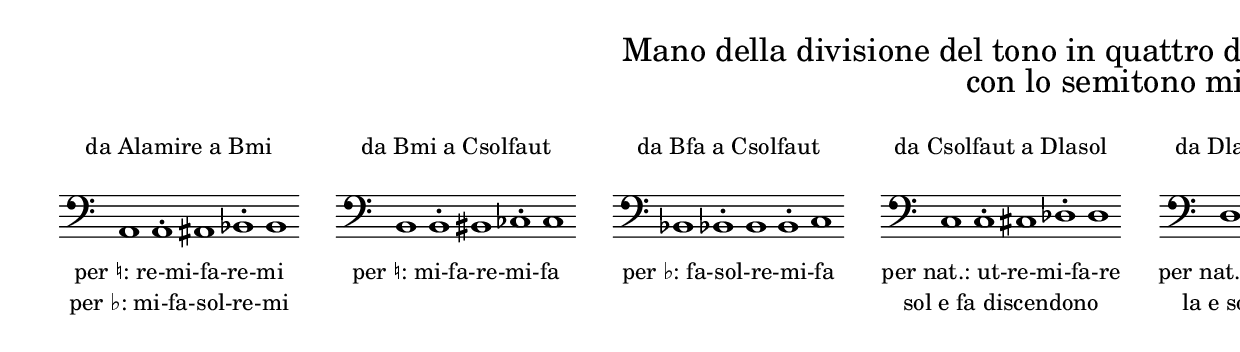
\version "2.22.2"

% Auto generated file

\header {
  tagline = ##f
}

dot = {
   \once \override Script.add-stem-support = ##f
   \once \override Script.toward-stem-shift = 0
   \once \override Script.skyline-horizontal-padding = 0
   \once \override Script.direction = 1
   \once \override Script.font-size = 1
}

\markup {
  \center-column {
    \line {
      \center-align
      \fontsize#3 { \concat { \normal-text "Mano della divisione del tono in quattro diesis enarmonici ascendenti"} }
    }\line {
      \center-align
      \fontsize#3 { \concat { \normal-text "con lo semitono minore"} }
    }
    \line {
      \center-column {
        \null
        \line {
          \left-align {  \normal-text "da Alamire a Bmi" }
        }

        \null
        \line {
          \score {
            <<
              \new Staff \with { instrumentName = ""} {
                \override Staff.TimeSignature.stencil = ##f
                \override Staff.NoteHead.style = #'baroque
                \accidentalStyle Score.forget
                \cadenzaOn
                \clef "bass" a,1 
                \dot a,1-. 
                ais,1 
                \dot bes,1-. 
                b,1 
                \cadenzaOff
              }
            >>
            \layout {
              \context {
                \Score
                \override SpacingSpanner.common-shortest-duration = #(ly:make-moment 1)
              }
            }
          }
        }
        \null
        \line {
          \left-align {  \normal-text "per ♮: re-mi-fa-re-mi" }
        }
        \line {
          \left-align {  \normal-text "per ♭: mi-fa-sol-re-mi" }
        }

      }
      \hspace #3 
      \center-column {
        \null
        \line {
          \left-align {  \normal-text "da Bmi a Csolfaut" }
        }

        \null
        \line {
          \score {
            <<
              \new Staff \with { instrumentName = ""} {
                \override Staff.TimeSignature.stencil = ##f
                \override Staff.NoteHead.style = #'baroque
                \accidentalStyle Score.forget
                \cadenzaOn
                \clef "bass" b,1 
                \dot b,1-. 
                bis,1 
                \dot ces1-. 
                c1 
                \cadenzaOff
              }
            >>
            \layout {
              \context {
                \Score
                \override SpacingSpanner.common-shortest-duration = #(ly:make-moment 1)
              }
            }
          }
        }
        \null
        \line {
          \left-align {  \normal-text "per ♮: mi-fa-re-mi-fa" }
        }

      }
      \hspace #3 
      \center-column {
        \null
        \line {
          \left-align {  \normal-text "da Bfa a Csolfaut" }
        }

        \null
        \line {
          \score {
            <<
              \new Staff \with { instrumentName = ""} {
                \override Staff.TimeSignature.stencil = ##f
                \override Staff.NoteHead.style = #'baroque
                \accidentalStyle Score.forget
                \cadenzaOn
                \clef "bass" bes,1 
                \dot bes,1-. 
                b,1 
                \dot b,1-. 
                c1 
                \cadenzaOff
              }
            >>
            \layout {
              \context {
                \Score
                \override SpacingSpanner.common-shortest-duration = #(ly:make-moment 1)
              }
            }
          }
        }
        \null
        \line {
          \left-align {  \normal-text "per ♭: fa-sol-re-mi-fa" }
        }

      }
      \hspace #3 
      \center-column {
        \null
        \line {
          \left-align {  \normal-text "da Csolfaut a Dlasol" }
        }

        \null
        \line {
          \score {
            <<
              \new Staff \with { instrumentName = ""} {
                \override Staff.TimeSignature.stencil = ##f
                \override Staff.NoteHead.style = #'baroque
                \accidentalStyle Score.forget
                \cadenzaOn
                \clef "bass" c1 
                \dot c1-. 
                cis1 
                \dot des1-. 
                d1 
                \cadenzaOff
              }
            >>
            \layout {
              \context {
                \Score
                \override SpacingSpanner.common-shortest-duration = #(ly:make-moment 1)
              }
            }
          }
        }
        \null
        \line {
          \left-align {  \normal-text "per nat.: ut-re-mi-fa-re" }
        }
        \line {
          \left-align {  \normal-text "sol e fa discendono" }
        }

      }
      \hspace #3 
      \center-column {
        \null
        \line {
          \left-align {  \normal-text "da Dlasolre a Elami" }
        }

        \null
        \line {
          \score {
            <<
              \new Staff \with { instrumentName = ""} {
                \override Staff.TimeSignature.stencil = ##f
                \override Staff.NoteHead.style = #'baroque
                \accidentalStyle Score.forget
                \cadenzaOn
                \clef "bass" d1 
                \dot d1-. 
                dis1 
                \dot es1-. 
                \dot e1-. 
                \cadenzaOff
              }
            >>
            \layout {
              \context {
                \Score
                \override SpacingSpanner.common-shortest-duration = #(ly:make-moment 1)
              }
            }
          }
        }
        \null
        \line {
          \left-align {  \normal-text "per nat.: re-mi-fa-re-mi" }
        }
        \line {
          \left-align {  \normal-text "la e sol discendono" }
        }

      }
      \hspace #3 
      \center-column {
        \null
        \line {
          \left-align {  \normal-text "da Elami a F" }
        }

        \null
        \line {
          \score {
            <<
              \new Staff \with { instrumentName = ""} {
                \override Staff.TimeSignature.stencil = ##f
                \override Staff.NoteHead.style = #'baroque
                \accidentalStyle Score.forget
                \cadenzaOn
                \clef "bass" e1 
                \dot e1-. 
                f1 
                \cadenzaOff
              }
            >>
            \layout {
              \context {
                \Score
                \override SpacingSpanner.common-shortest-duration = #(ly:make-moment 1)
              }
            }
          }
        }
        \null
        \line {
          \left-align {  \normal-text "per nat.: mi-mi-fa" }
        }
        \line {
          \left-align {  \normal-text "la discende" }
        }

      }
      \hspace #3 
      \center-column {
        \null
        \line {
          \left-align {  \normal-text "da Ffaut a G." }
        }

        \null
        \line {
          \score {
            <<
              \new Staff \with { instrumentName = ""} {
                \override Staff.TimeSignature.stencil = ##f
                \override Staff.NoteHead.style = #'baroque
                \accidentalStyle Score.forget
                \cadenzaOn
                \clef "bass" f1 
                \dot f1-. 
                fis1 
                \dot ges1-. 
                g1 
                \cadenzaOff
              }
            >>
            \layout {
              \context {
                \Score
                \override SpacingSpanner.common-shortest-duration = #(ly:make-moment 1)
              }
            }
          }
        }
        \null
        \line {
          \left-align {  \normal-text "per nat.: fa-re-mi-fa-sol" }
        }
        \line {
          \left-align {  \normal-text "per ♭: fa-re-mi-fa-re" }
        }

      }
      \hspace #3 
      \center-column {
        \null
        \line {
          \left-align {  \normal-text "da Gsolreut a Alamire" }
        }

        \null
        \line {
          \score {
            <<
              \new Staff \with { instrumentName = ""} {
                \override Staff.TimeSignature.stencil = ##f
                \override Staff.NoteHead.style = #'baroque
                \accidentalStyle Score.forget
                \cadenzaOn
                \clef "bass" g1 
                \dot g1-. 
                gis1 
                \dot as1-. 
                a1 
                \cadenzaOff
              }
            >>
            \layout {
              \context {
                \Score
                \override SpacingSpanner.common-shortest-duration = #(ly:make-moment 1)
              }
            }
          }
        }
        \null
        \line {
          \left-align {  \normal-text "per nat.: sol-re-mi-fa-re" }
        }
        \line {
          \left-align {  \normal-text "per b: re-mi-fa-re-mi" }
        }
        \line {
          \left-align {  \normal-text "per ♮: ut-re-mi-fa-re" }
        }

      }
      \hspace #3 

    }
  }
}